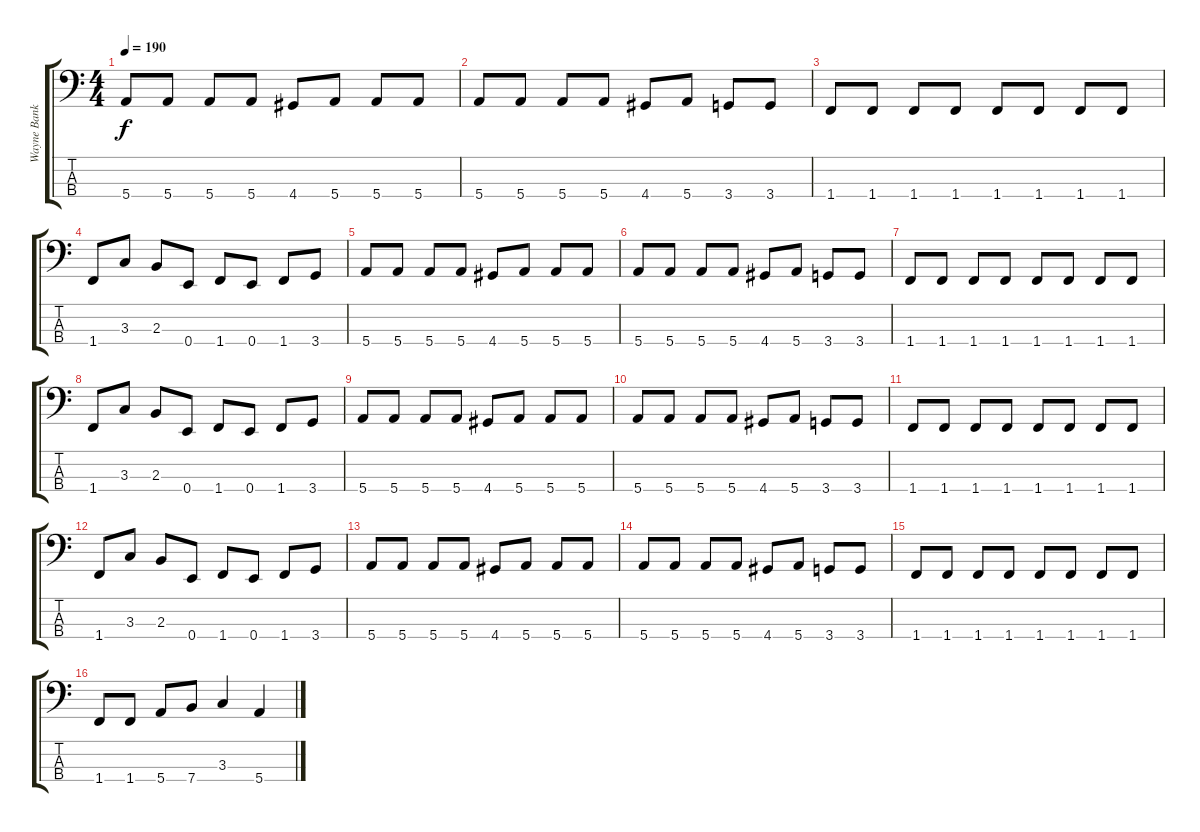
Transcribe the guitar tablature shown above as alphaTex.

\track ("Wayne Banks" "Wayne Bank") {instrument electricbasspick}
\staff {score tabs}
\tuning (G2 D2 A1 E1) {hide}
\ts (4 4)
\tempo 190
\clef f4
\ks c
5.4.8{dy f} 5.4.8 5.4.8 5.4.8 4.4.8 5.4.8 5.4.8 5.4.8 |
5.4.8 5.4.8 5.4.8 5.4.8 4.4.8 5.4.8 3.4.8 3.4.8 |
1.4.8 1.4.8 1.4.8 1.4.8 1.4.8 1.4.8 1.4.8 1.4.8 |
1.4.8 3.3.8 2.3.8 0.4.8 1.4.8 0.4.8 1.4.8 3.4.8 |
5.4.8 5.4.8 5.4.8 5.4.8 4.4.8 5.4.8 5.4.8 5.4.8 |
5.4.8 5.4.8 5.4.8 5.4.8 4.4.8 5.4.8 3.4.8 3.4.8 |
1.4.8 1.4.8 1.4.8 1.4.8 1.4.8 1.4.8 1.4.8 1.4.8 |
1.4.8 3.3.8 2.3.8 0.4.8 1.4.8 0.4.8 1.4.8 3.4.8 |
5.4.8 5.4.8 5.4.8 5.4.8 4.4.8 5.4.8 5.4.8 5.4.8 |
5.4.8 5.4.8 5.4.8 5.4.8 4.4.8 5.4.8 3.4.8 3.4.8 |
1.4.8 1.4.8 1.4.8 1.4.8 1.4.8 1.4.8 1.4.8 1.4.8 |
1.4.8 3.3.8 2.3.8 0.4.8 1.4.8 0.4.8 1.4.8 3.4.8 |
5.4.8 5.4.8 5.4.8 5.4.8 4.4.8 5.4.8 5.4.8 5.4.8 |
5.4.8 5.4.8 5.4.8 5.4.8 4.4.8 5.4.8 3.4.8 3.4.8 |
1.4.8 1.4.8 1.4.8 1.4.8 1.4.8 1.4.8 1.4.8 1.4.8 |
1.4.8 1.4.8 5.4.8 7.4.8 3.3.4 5.4.4
